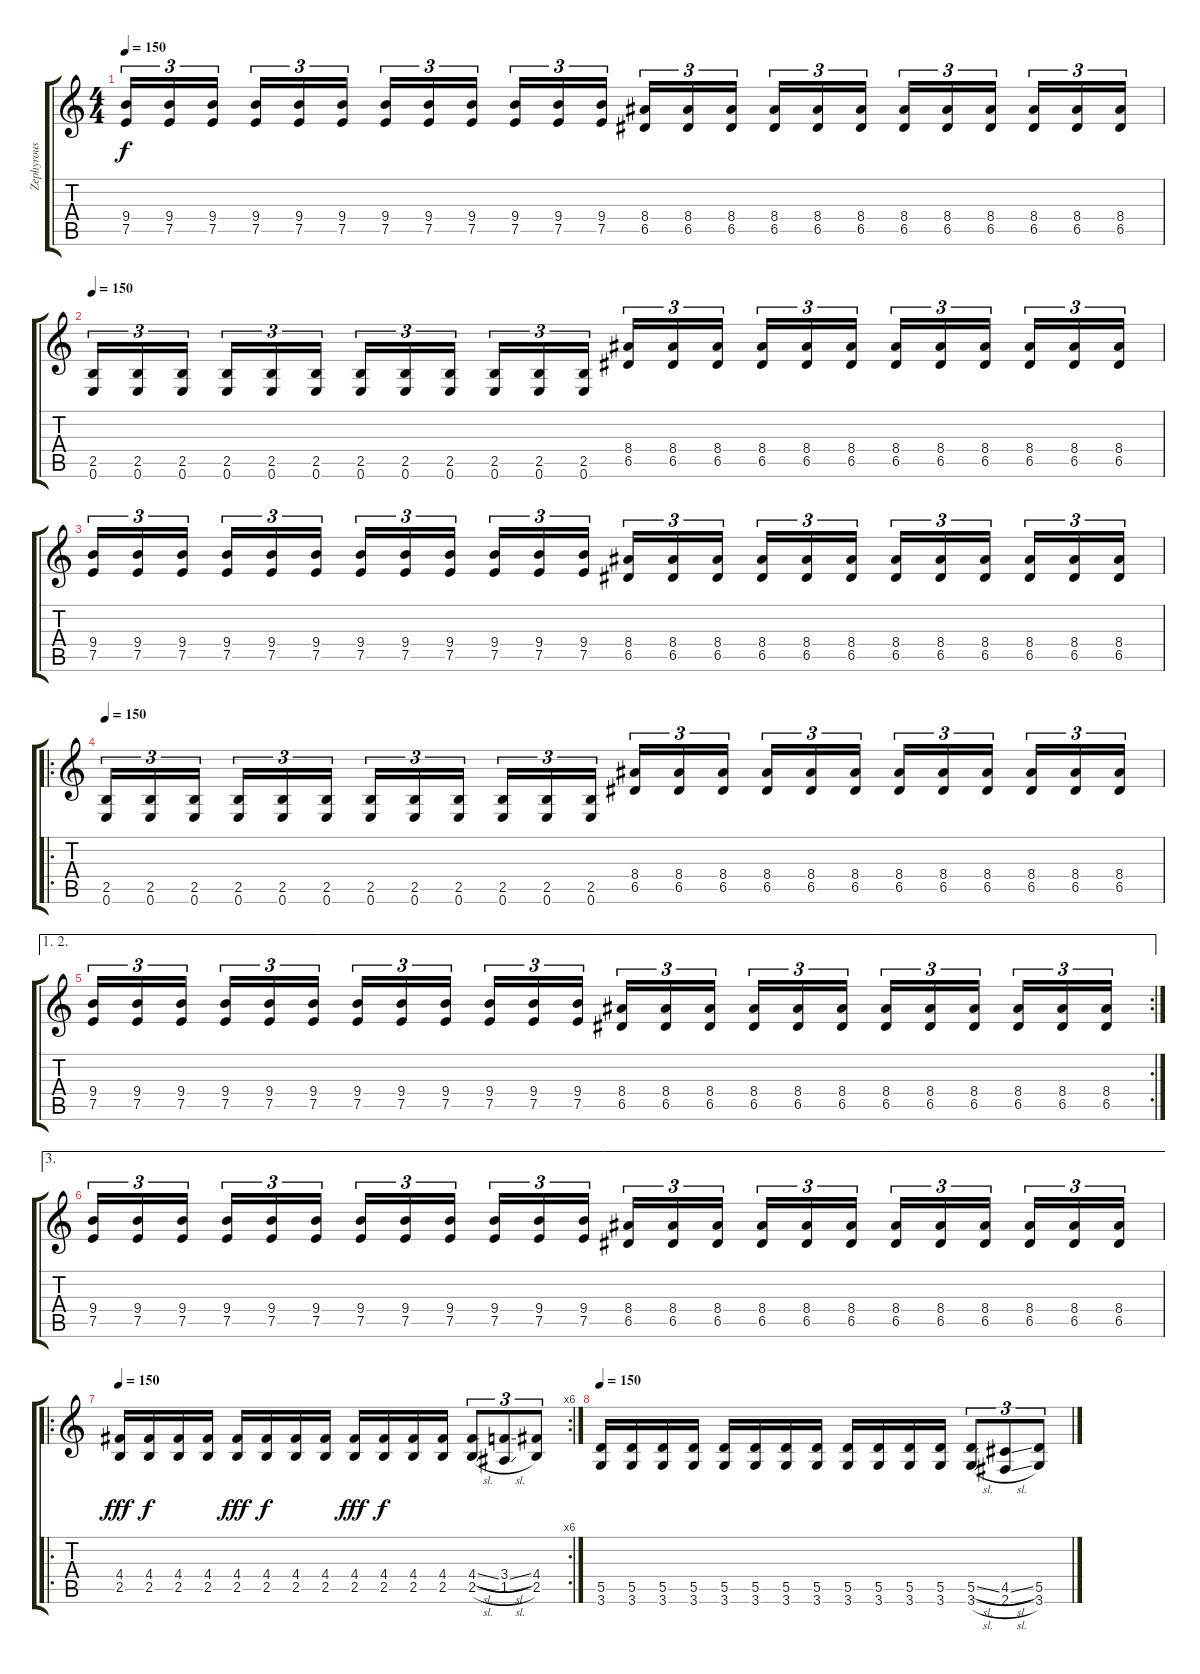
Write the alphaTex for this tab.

\track ("Zephyrous" "Zephyrous") {instrument distortionguitar}
\staff {score tabs}
\tuning (E4 B3 G3 D3 A2 E2) {hide}
\ts (4 4)
\tempo 150
\clef g2
\ks c
(9.4 7.5).16{tu (3 2) dy f} (9.4 7.5).16{tu (3 2)} (9.4 7.5).16{tu (3 2)} (9.4 7.5).16{tu (3 2)} (9.4 7.5).16{tu (3 2)} (9.4 7.5).16{tu (3 2)} (9.4 7.5).16{tu (3 2)} (9.4 7.5).16{tu (3 2)} (9.4 7.5).16{tu (3 2)} (9.4 7.5).16{tu (3 2)} (9.4 7.5).16{tu (3 2)} (9.4 7.5).16{tu (3 2)} (8.4 6.5).16{tu (3 2)} (8.4 6.5).16{tu (3 2)} (8.4 6.5).16{tu (3 2)} (8.4 6.5).16{tu (3 2)} (8.4 6.5).16{tu (3 2)} (8.4 6.5).16{tu (3 2)} (8.4 6.5).16{tu (3 2)} (8.4 6.5).16{tu (3 2)} (8.4 6.5).16{tu (3 2)} (8.4 6.5).16{tu (3 2)} (8.4 6.5).16{tu (3 2)} (8.4 6.5).16{tu (3 2)} |
\tempo 150
(2.5 0.6).16{tu (3 2)} (2.5 0.6).16{tu (3 2)} (2.5 0.6).16{tu (3 2)} (2.5 0.6).16{tu (3 2)} (2.5 0.6).16{tu (3 2)} (2.5 0.6).16{tu (3 2)} (2.5 0.6).16{tu (3 2)} (2.5 0.6).16{tu (3 2)} (2.5 0.6).16{tu (3 2)} (2.5 0.6).16{tu (3 2)} (2.5 0.6).16{tu (3 2)} (2.5 0.6).16{tu (3 2)} (8.4 6.5).16{tu (3 2)} (8.4 6.5).16{tu (3 2)} (8.4 6.5).16{tu (3 2)} (8.4 6.5).16{tu (3 2)} (8.4 6.5).16{tu (3 2)} (8.4 6.5).16{tu (3 2)} (8.4 6.5).16{tu (3 2)} (8.4 6.5).16{tu (3 2)} (8.4 6.5).16{tu (3 2)} (8.4 6.5).16{tu (3 2)} (8.4 6.5).16{tu (3 2)} (8.4 6.5).16{tu (3 2)} |
(9.4 7.5).16{tu (3 2)} (9.4 7.5).16{tu (3 2)} (9.4 7.5).16{tu (3 2)} (9.4 7.5).16{tu (3 2)} (9.4 7.5).16{tu (3 2)} (9.4 7.5).16{tu (3 2)} (9.4 7.5).16{tu (3 2)} (9.4 7.5).16{tu (3 2)} (9.4 7.5).16{tu (3 2)} (9.4 7.5).16{tu (3 2)} (9.4 7.5).16{tu (3 2)} (9.4 7.5).16{tu (3 2)} (8.4 6.5).16{tu (3 2)} (8.4 6.5).16{tu (3 2)} (8.4 6.5).16{tu (3 2)} (8.4 6.5).16{tu (3 2)} (8.4 6.5).16{tu (3 2)} (8.4 6.5).16{tu (3 2)} (8.4 6.5).16{tu (3 2)} (8.4 6.5).16{tu (3 2)} (8.4 6.5).16{tu (3 2)} (8.4 6.5).16{tu (3 2)} (8.4 6.5).16{tu (3 2)} (8.4 6.5).16{tu (3 2)} |
\ro
\tempo 150
(2.5 0.6).16{tu (3 2)} (2.5 0.6).16{tu (3 2)} (2.5 0.6).16{tu (3 2)} (2.5 0.6).16{tu (3 2)} (2.5 0.6).16{tu (3 2)} (2.5 0.6).16{tu (3 2)} (2.5 0.6).16{tu (3 2)} (2.5 0.6).16{tu (3 2)} (2.5 0.6).16{tu (3 2)} (2.5 0.6).16{tu (3 2)} (2.5 0.6).16{tu (3 2)} (2.5 0.6).16{tu (3 2)} (8.4 6.5).16{tu (3 2)} (8.4 6.5).16{tu (3 2)} (8.4 6.5).16{tu (3 2)} (8.4 6.5).16{tu (3 2)} (8.4 6.5).16{tu (3 2)} (8.4 6.5).16{tu (3 2)} (8.4 6.5).16{tu (3 2)} (8.4 6.5).16{tu (3 2)} (8.4 6.5).16{tu (3 2)} (8.4 6.5).16{tu (3 2)} (8.4 6.5).16{tu (3 2)} (8.4 6.5).16{tu (3 2)} |
\ae (1 2)
\rc 2
(9.4 7.5).16{tu (3 2)} (9.4 7.5).16{tu (3 2)} (9.4 7.5).16{tu (3 2)} (9.4 7.5).16{tu (3 2)} (9.4 7.5).16{tu (3 2)} (9.4 7.5).16{tu (3 2)} (9.4 7.5).16{tu (3 2)} (9.4 7.5).16{tu (3 2)} (9.4 7.5).16{tu (3 2)} (9.4 7.5).16{tu (3 2)} (9.4 7.5).16{tu (3 2)} (9.4 7.5).16{tu (3 2)} (8.4 6.5).16{tu (3 2)} (8.4 6.5).16{tu (3 2)} (8.4 6.5).16{tu (3 2)} (8.4 6.5).16{tu (3 2)} (8.4 6.5).16{tu (3 2)} (8.4 6.5).16{tu (3 2)} (8.4 6.5).16{tu (3 2)} (8.4 6.5).16{tu (3 2)} (8.4 6.5).16{tu (3 2)} (8.4 6.5).16{tu (3 2)} (8.4 6.5).16{tu (3 2)} (8.4 6.5).16{tu (3 2)} |
\ae 3
(9.4 7.5).16{tu (3 2)} (9.4 7.5).16{tu (3 2)} (9.4 7.5).16{tu (3 2)} (9.4 7.5).16{tu (3 2)} (9.4 7.5).16{tu (3 2)} (9.4 7.5).16{tu (3 2)} (9.4 7.5).16{tu (3 2)} (9.4 7.5).16{tu (3 2)} (9.4 7.5).16{tu (3 2)} (9.4 7.5).16{tu (3 2)} (9.4 7.5).16{tu (3 2)} (9.4 7.5).16{tu (3 2)} (8.4 6.5).16{tu (3 2)} (8.4 6.5).16{tu (3 2)} (8.4 6.5).16{tu (3 2)} (8.4 6.5).16{tu (3 2)} (8.4 6.5).16{tu (3 2)} (8.4 6.5).16{tu (3 2)} (8.4 6.5).16{tu (3 2)} (8.4 6.5).16{tu (3 2)} (8.4 6.5).16{tu (3 2)} (8.4 6.5).16{tu (3 2)} (8.4 6.5).16{tu (3 2)} (8.4 6.5).16{tu (3 2)} |
\ro
\rc 6
\tempo 150
(4.4 2.5).16{dy fff} (4.4 2.5).16{dy f} (4.4 2.5).16 (4.4 2.5).16 (4.4 2.5).16{dy fff} (4.4 2.5).16{dy f} (4.4 2.5).16 (4.4 2.5).16 (4.4 2.5).16{dy fff} (4.4 2.5).16{dy f} (4.4 2.5).16 (4.4 2.5).16 (4.4{sl} 2.5{sl}).8{tu (3 2)} (3.4{sl} 1.5{sl}).8{tu (3 2)} (4.4 2.5).8{tu (3 2)} |
\tempo 150
(5.5 3.6).16 (5.5 3.6).16 (5.5 3.6).16 (5.5 3.6).16 (5.5 3.6).16 (5.5 3.6).16 (5.5 3.6).16 (5.5 3.6).16 (5.5 3.6).16 (5.5 3.6).16 (5.5 3.6).16 (5.5 3.6).16 (5.5{sl} 3.6{sl}).8{tu (3 2)} (4.5{sl} 2.6{sl}).8{tu (3 2)} (5.5 3.6).8{tu (3 2)}
